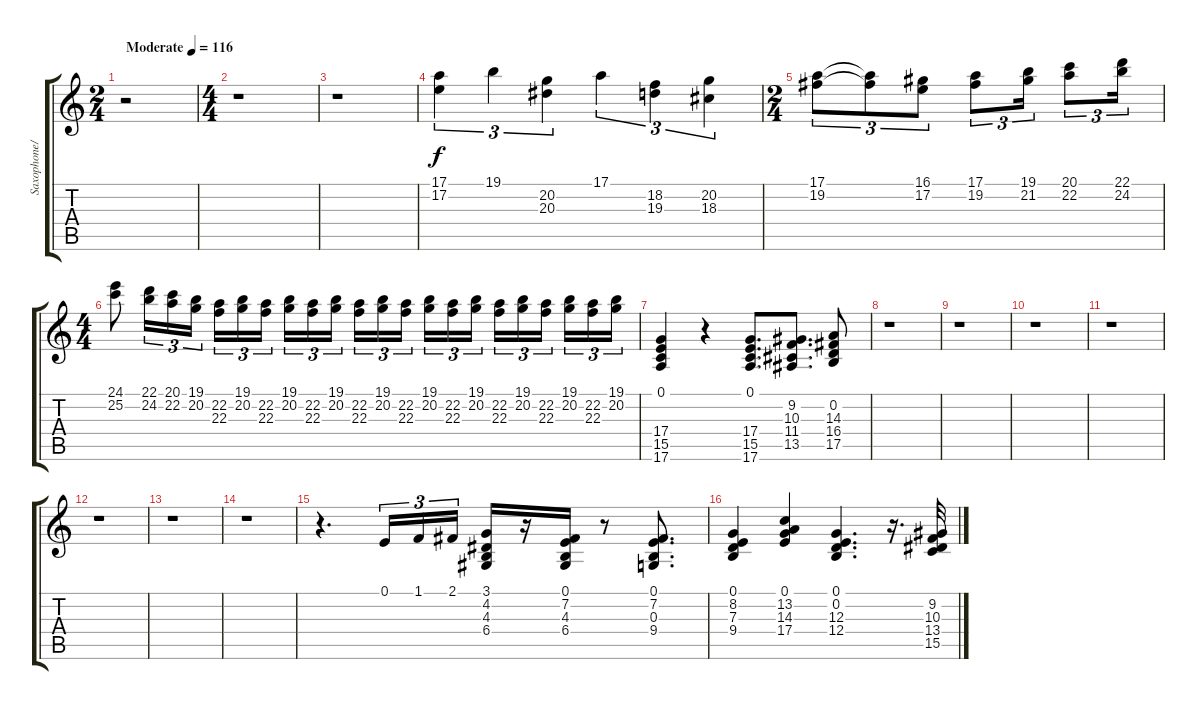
\track ("Saxophone/Flute" "Saxophone/") {instrument flute}
\staff {score tabs}
\tuning (E4 B3 G3 D3 A2 E2) {hide}
\ts (2 4)
\tempo (116 "Moderate")
\clef g2
\ks c
r.2{dy f instrument flute} |
\ts (4 4)
r.1 |
r.1 |
(17.1 17.2).4{tu (3 2)} 19.1.4{tu (3 2)} (20.2 20.3).4{tu (3 2)} 17.1.4{tu (3 2)} (18.2 19.3).4{tu (3 2)} (20.2 18.3).4{tu (3 2)} |
\ts (2 4)
(17.1 19.2).8{tu (3 2)} (17.1{t} 19.2{t}).8{tu (3 2)} (16.1 17.2).8{tu (3 2)} (17.1 19.2).8{tu (3 2)} (19.1 21.2).16{tu (3 2)} (20.1 22.2).8{tu (3 2)} (22.1 24.2).16{tu (3 2)} |
\ts (4 4)
(24.1 25.2).8 (22.1 24.2).16{tu (3 2)} (20.1 22.2).16{tu (3 2)} (19.1 20.2).16{tu (3 2)} (22.2 22.3).16{tu (3 2)} (19.1 20.2).16{tu (3 2)} (22.2 22.3).16{tu (3 2)} (19.1 20.2).16{tu (3 2)} (22.2 22.3).16{tu (3 2)} (19.1 20.2).16{tu (3 2)} (22.2 22.3).16{tu (3 2)} (19.1 20.2).16{tu (3 2)} (22.2 22.3).16{tu (3 2)} (19.1 20.2).16{tu (3 2)} (22.2 22.3).16{tu (3 2)} (19.1 20.2).16{tu (3 2)} (22.2 22.3).16{tu (3 2)} (19.1 20.2).16{tu (3 2)} (22.2 22.3).16{tu (3 2)} (19.1 20.2).16{tu (3 2)} (22.2 22.3).16{tu (3 2)} (19.1 20.2).16{tu (3 2)} |
(0.1 17.4 15.5 17.6).4{instrument altosax} r.4 (0.1 17.4 15.5 17.6).8{d} (9.2 10.3 11.4 13.5).8{d} (0.2 14.3 16.4 17.5).8 |
r.1 |
r.1 |
r.1 |
r.1 |
r.1 |
r.1 |
r.1 |
r.4{d} 0.1.16{tu (3 2)} 1.1.16{tu (3 2)} 2.1.16{tu (3 2)} (3.1 4.2 4.3 6.4).16 r.16 (0.1 7.2 4.3 6.4).16 r.8 (0.1 7.2 0.3 9.4).8{d} |
(0.1 8.2 7.3 9.4).4 (0.1 13.2 14.3 17.4).4 (0.1 0.2 12.3 12.4).4{d} r.16{d} (9.2 10.3 13.4 15.5).32
